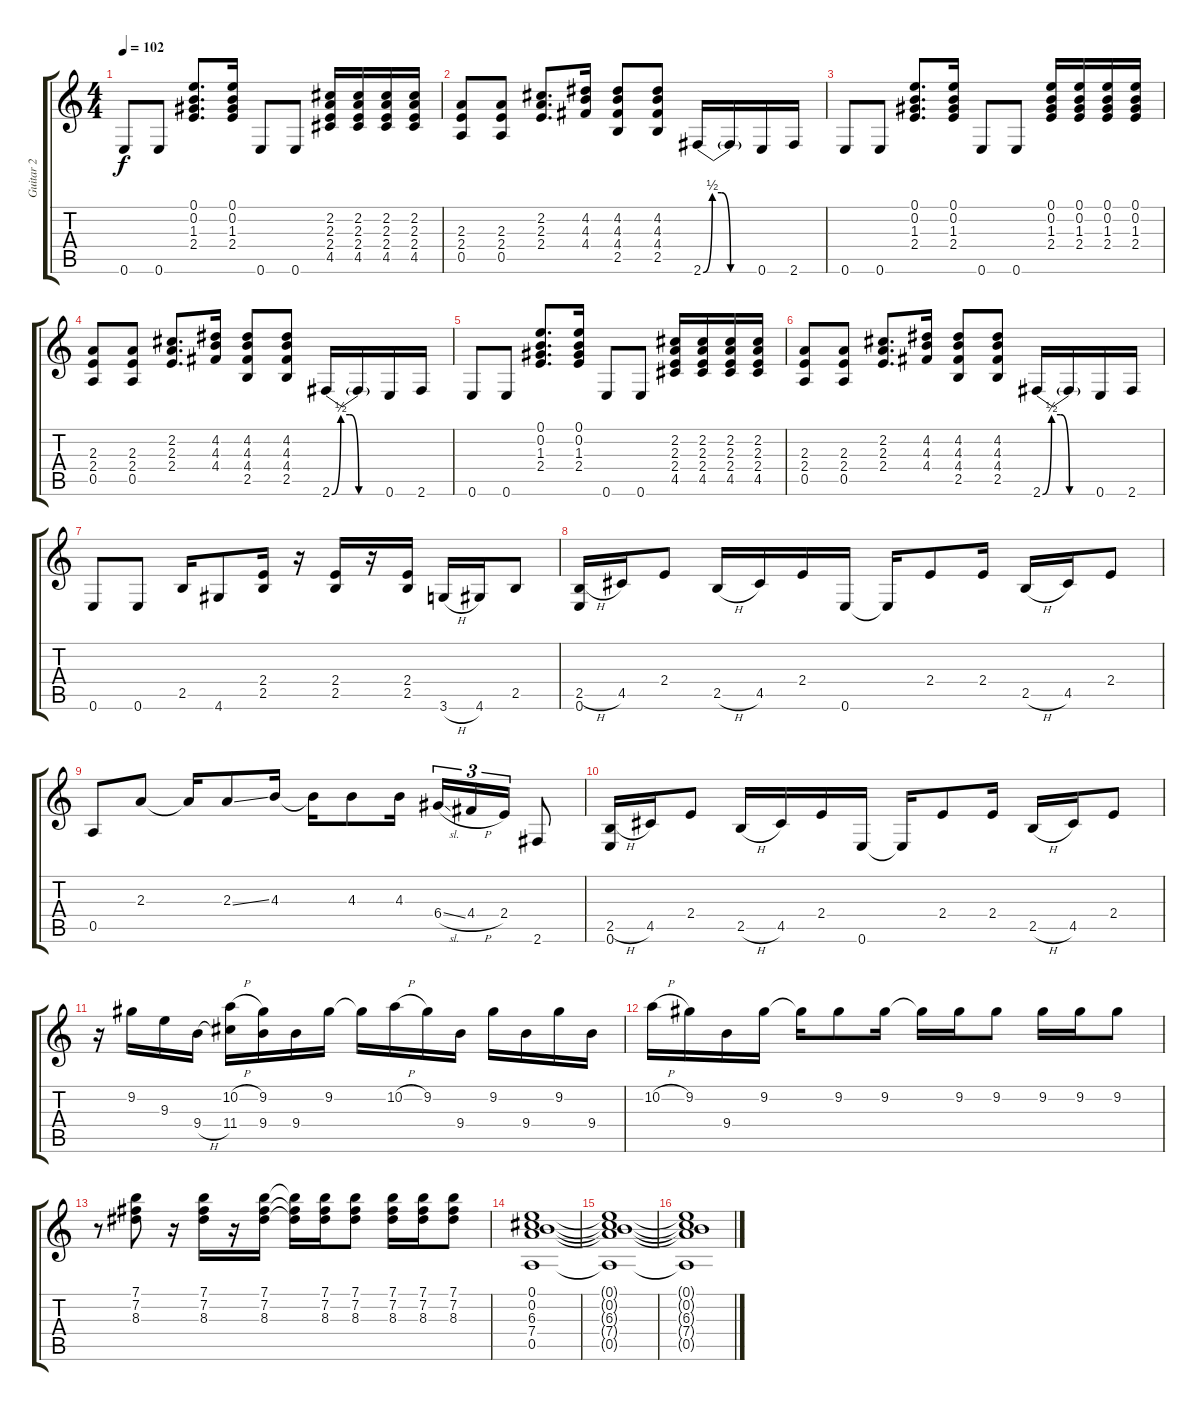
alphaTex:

\track ("Guitar 2" "Guitar 2") {instrument electricguitarclean}
\staff {score tabs}
\tuning (E4 B3 G3 D3 A2 E2) {hide}
\ts (4 4)
\tempo 102
\clef g2
\ks c
0.6.8{dy f} 0.6.8 (0.1 0.2 1.3 2.4).8{d} (0.1 0.2 1.3 2.4).16 0.6.8 0.6.8 (2.2 2.3 2.4 4.5).16 (2.2 2.3 2.4 4.5).16 (2.2 2.3 2.4 4.5).16 (2.2 2.3 2.4 4.5).16 |
(2.3 2.4 0.5).8 (2.3 2.4 0.5).8 (2.2 2.3 2.4).8{d} (4.2 4.3 4.4).16 (4.2 4.3 4.4 2.5).8 (4.2 4.3 4.4 2.5).8 2.6{be (custom 0 0 10 2 20 2 30 0 60 0)}.16 2.6{t}.16 0.6.16 2.6.16 |
0.6.8 0.6.8 (0.1 0.2 1.3 2.4).8{d} (0.1 0.2 1.3 2.4).16 0.6.8 0.6.8 (0.1 0.2 1.3 2.4).16 (0.1 0.2 1.3 2.4).16 (0.1 0.2 1.3 2.4).16 (0.1 0.2 1.3 2.4).16 |
(2.3 2.4 0.5).8 (2.3 2.4 0.5).8 (2.2 2.3 2.4).8{d} (4.2 4.3 4.4).16 (4.2 4.3 4.4 2.5).8 (4.2 4.3 4.4 2.5).8 2.6{be (custom 0 0 10 2 20 2 30 0 60 0)}.16 2.6{t}.16 0.6.16 2.6.16 |
0.6.8 0.6.8 (0.1 0.2 1.3 2.4).8{d} (0.1 0.2 1.3 2.4).16 0.6.8 0.6.8 (2.2 2.3 2.4 4.5).16 (2.2 2.3 2.4 4.5).16 (2.2 2.3 2.4 4.5).16 (2.2 2.3 2.4 4.5).16 |
(2.3 2.4 0.5).8 (2.3 2.4 0.5).8 (2.2 2.3 2.4).8{d} (4.2 4.3 4.4).16 (4.2 4.3 4.4 2.5).8 (4.2 4.3 4.4 2.5).8 2.6{be (custom 0 0 10 2 20 2 30 0 60 0)}.16 2.6{t}.16 0.6.16 2.6.16 |
0.6.8 0.6.8 2.5.16 4.6.8 (2.4 2.5).16 r.16 (2.4 2.5).16 r.16 (2.4 2.5).16 3.6{h}.16 4.6.16 2.5.8 |
(2.5{h} 0.6).16 4.5.16 2.4.8 2.5{h}.16 4.5.16 2.4.16 0.6.16 0.6{t}.16 2.4.8 2.4.16 2.5{h}.16 4.5.16 2.4.8 |
0.5.8 2.3.8 2.3{t}.16 2.3{ss}.8 4.3.16 4.3{t}.16 4.3.8 4.3.16 6.4{sl}.16{tu (3 2)} 4.4{h}.16{tu (3 2)} 2.4.16{tu (3 2)} 2.6.8 |
(2.5{h} 0.6).16 4.5.16 2.4.8 2.5{h}.16 4.5.16 2.4.16 0.6.16 0.6{t}.16 2.4.8 2.4.16 2.5{h}.16 4.5.16 2.4.8 |
r.16 9.2.16 9.3.16 9.4{h}.16 (10.2{h} 11.4).16 (9.2 9.4).16 9.4.16 9.2.16 9.2{t}.16 10.2{h}.16 9.2.16 9.4.16 9.2.16 9.4.16 9.2.16 9.4.16 |
10.2{h}.16 9.2.16 9.4.16 9.2.16 9.2{t}.16 9.2.8 9.2.16 9.2{t}.16 9.2.16 9.2.8 9.2.16 9.2.16 9.2.8 |
r.8 (7.1 7.2 8.3).8 r.16 (7.1 7.2 8.3).16 r.16 (7.1 7.2 8.3).16 (7.1{t} 7.2{t} 8.3{t}).16 (7.1 7.2 8.3).16 (7.1 7.2 8.3).8 (7.1 7.2 8.3).16 (7.1 7.2 8.3).16 (7.1 7.2 8.3).8 |
(0.1 0.2 6.3 7.4 0.5).1 |
(0.1{t} 0.2{t} 6.3{t} 7.4{t} 0.5{t}).1 |
(0.1{t} 0.2{t} 6.3{t} 7.4{t} 0.5{t}).1
